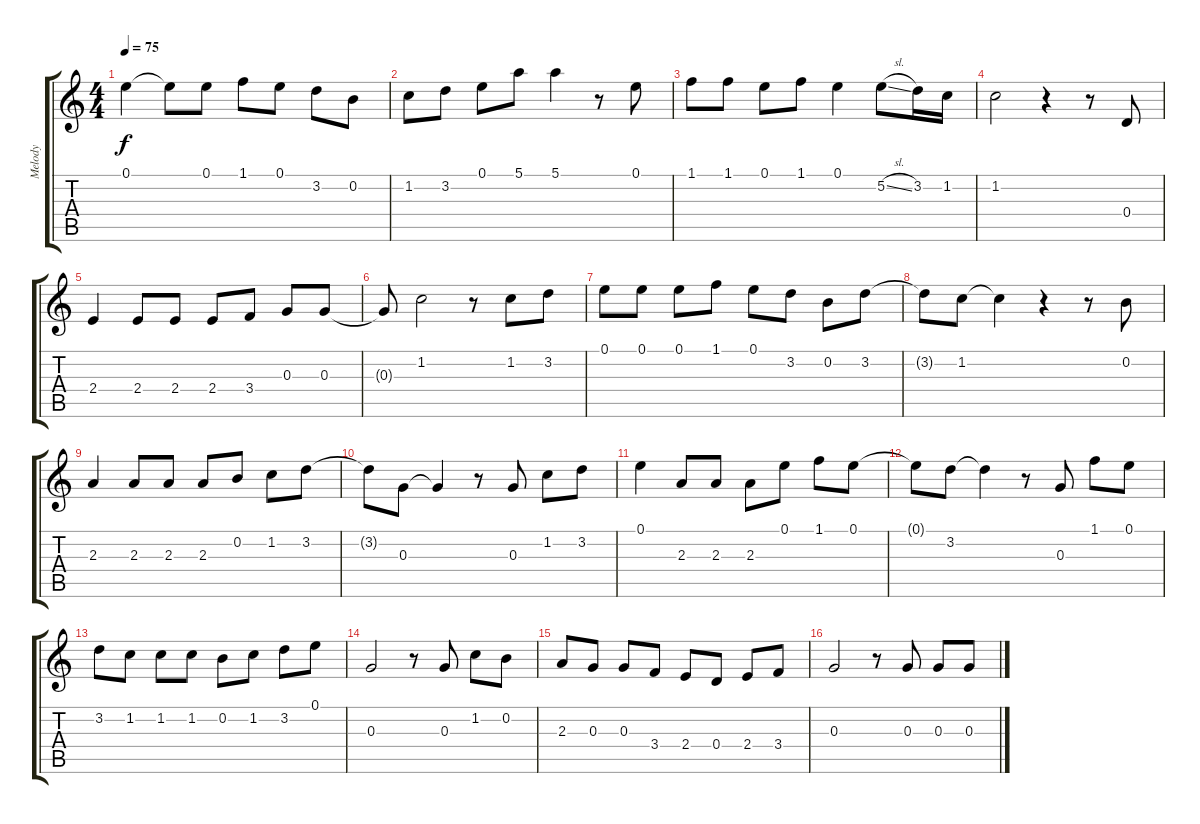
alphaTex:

\track ("Melody" "Melody") {instrument acousticguitarsteel}
\staff {score tabs}
\tuning (E4 B3 G3 D3 A2 E2) {hide}
\ts (4 4)
\tempo 75
\clef g2
\ks c
0.1.4{dy f} 0.1{t}.8 0.1.8 1.1.8 0.1.8 3.2.8 0.2.8 |
1.2.8 3.2.8 0.1.8 5.1.8 5.1.4 r.8 0.1.8 |
1.1.8 1.1.8 0.1.8 1.1.8 0.1.4 5.2{sl}.8 3.2.16 1.2.16 |
1.2.2 r.4 r.8 0.4.8 |
2.4.4 2.4.8 2.4.8 2.4.8 3.4.8 0.3.8 0.3.8 |
0.3{t}.8 1.2.2 r.8 1.2.8 3.2.8 |
0.1.8 0.1.8 0.1.8 1.1.8 0.1.8 3.2.8 0.2.8 3.2.8 |
3.2{t}.8 1.2.8 1.2{t}.4 r.4 r.8 0.2.8 |
2.3.4 2.3.8 2.3.8 2.3.8 0.2.8 1.2.8 3.2.8 |
3.2{t}.8 0.3.8 0.3{t}.4 r.8 0.3.8 1.2.8 3.2.8 |
0.1.4 2.3.8 2.3.8 2.3.8 0.1.8 1.1.8 0.1.8 |
0.1{t}.8 3.2.8 3.2{t}.4 r.8 0.3.8 1.1.8 0.1.8 |
3.2.8 1.2.8 1.2.8 1.2.8 0.2.8 1.2.8 3.2.8 0.1.8 |
0.3.2 r.8 0.3.8 1.2.8 0.2.8 |
2.3.8 0.3.8 0.3.8 3.4.8 2.4.8 0.4.8 2.4.8 3.4.8 |
0.3.2 r.8 0.3.8 0.3.8 0.3.8
